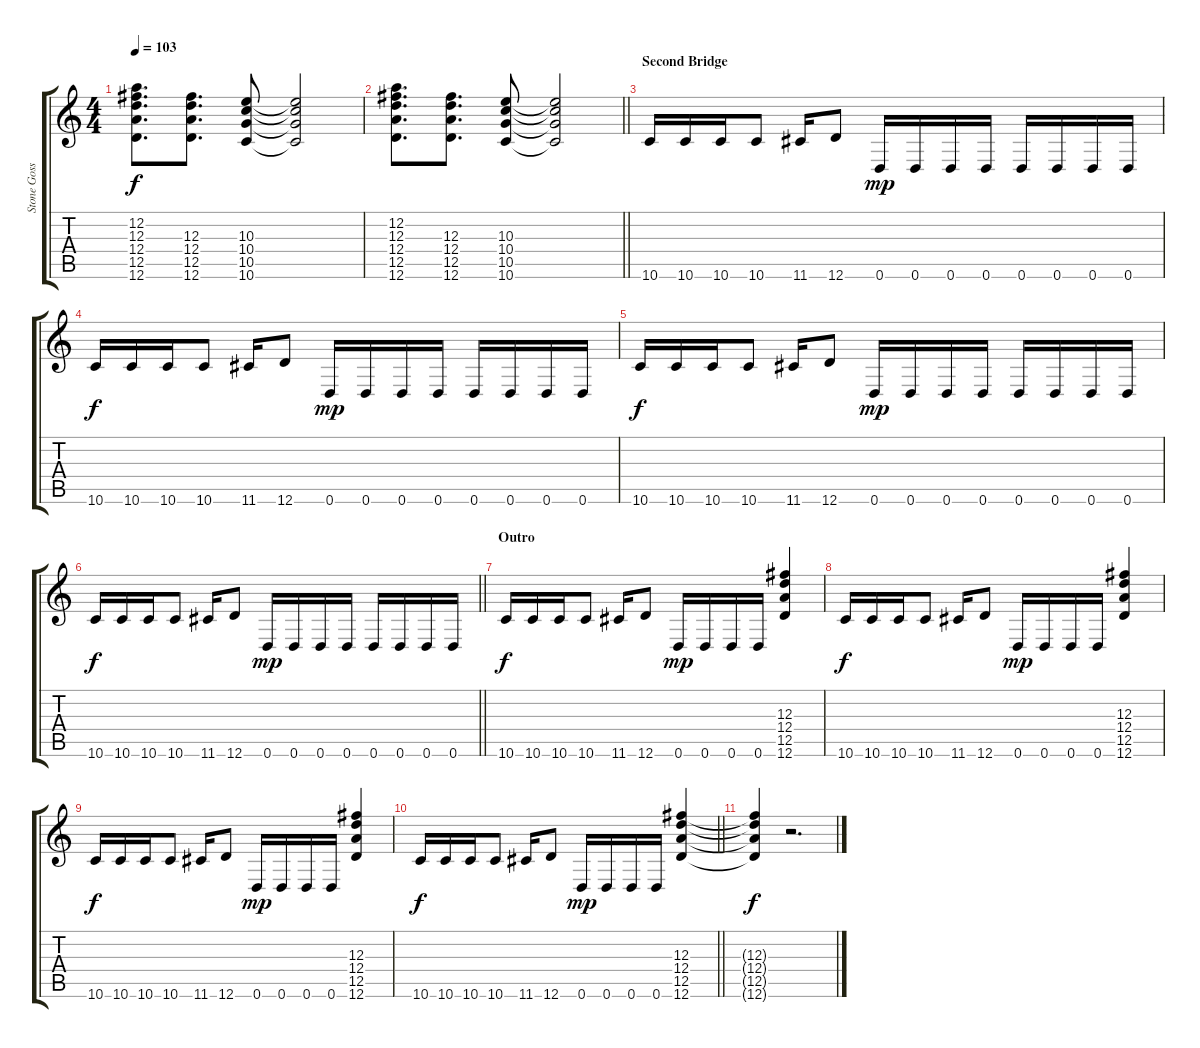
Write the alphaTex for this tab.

\track ("Stone Gossard" "Stone Goss") {instrument distortionguitar}
\staff {score tabs}
\tuning (D4 A3 Gb3 D3 A2 D2) {hide}
\ts (4 4)
\tempo 103
\clef g2
\ks c
(12.2 12.3 12.4 12.5 12.6).8{d dy f} (12.3 12.4 12.5 12.6).8{d} (10.3 10.4 10.5 10.6).8 (10.3{t} 10.4{t} 10.5{t} 10.6{t}).2 |
\barLineRight lightlight
(12.2 12.3 12.4 12.5 12.6).8{d} (12.3 12.4 12.5 12.6).8{d} (10.3 10.4 10.5 10.6).8 (10.3{t} 10.4{t} 10.5{t} 10.6{t}).2 |
\section ("" "Second Bridge")
10.6.16 10.6.16 10.6.16 10.6.8 11.6.16 12.6.8 0.6.16{dy mp} 0.6.16 0.6.16 0.6.16 0.6.16 0.6.16 0.6.16 0.6.16 |
10.6.16{dy f} 10.6.16 10.6.16 10.6.8 11.6.16 12.6.8 0.6.16{dy mp} 0.6.16 0.6.16 0.6.16 0.6.16 0.6.16 0.6.16 0.6.16 |
10.6.16{dy f} 10.6.16 10.6.16 10.6.8 11.6.16 12.6.8 0.6.16{dy mp} 0.6.16 0.6.16 0.6.16 0.6.16 0.6.16 0.6.16 0.6.16 |
\barLineRight lightlight
10.6.16{dy f} 10.6.16 10.6.16 10.6.8 11.6.16 12.6.8 0.6.16{dy mp} 0.6.16 0.6.16 0.6.16 0.6.16 0.6.16 0.6.16 0.6.16 |
\section ("" "Outro")
10.6.16{dy f} 10.6.16 10.6.16 10.6.8 11.6.16 12.6.8 0.6.16{dy mp} 0.6.16 0.6.16 0.6.16 (12.3 12.4 12.5 12.6).4 |
10.6.16{dy f} 10.6.16 10.6.16 10.6.8 11.6.16 12.6.8 0.6.16{dy mp} 0.6.16 0.6.16 0.6.16 (12.3 12.4 12.5 12.6).4 |
10.6.16{dy f} 10.6.16 10.6.16 10.6.8 11.6.16 12.6.8 0.6.16{dy mp} 0.6.16 0.6.16 0.6.16 (12.3 12.4 12.5 12.6).4 |
\barLineRight lightlight
10.6.16{dy f} 10.6.16 10.6.16 10.6.8 11.6.16 12.6.8 0.6.16{dy mp} 0.6.16 0.6.16 0.6.16 (12.3 12.4 12.5 12.6).4 |
(12.3{t} 12.4{t} 12.5{t} 12.6{t}).4{dy f} r.2{d}
